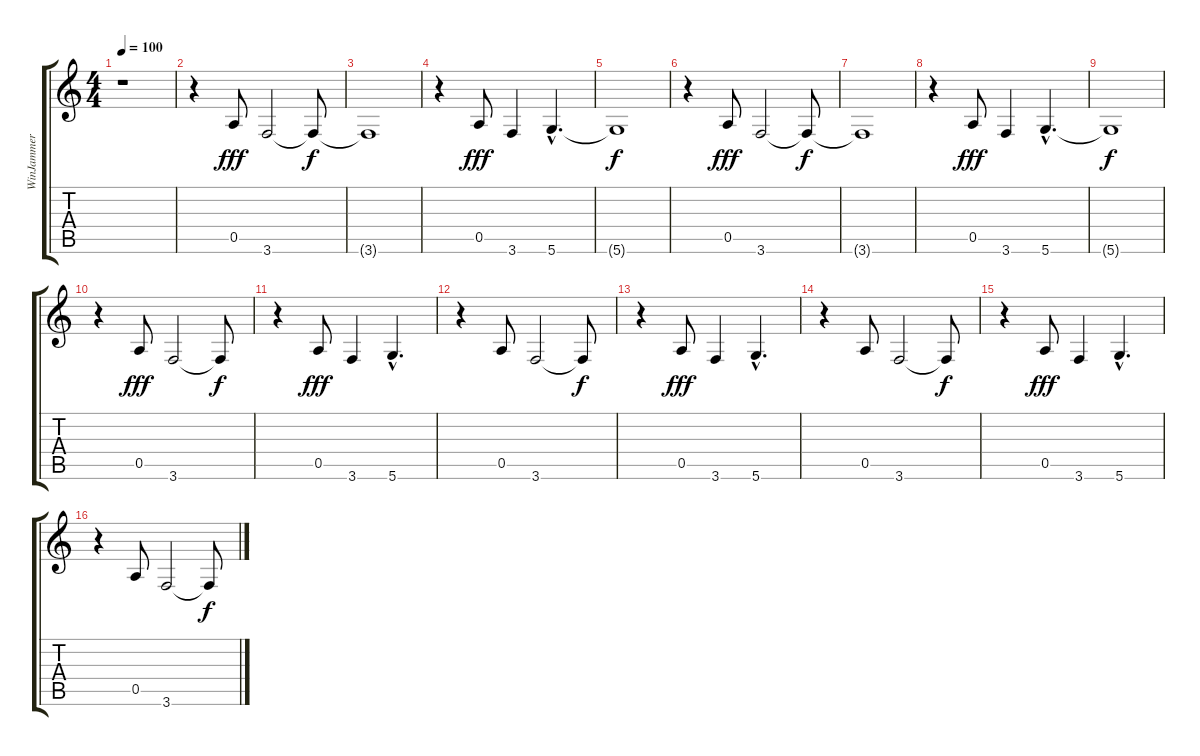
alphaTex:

\track ("WinJammer Demo" "WinJammer ") {instrument electricbasspick}
\staff {score tabs}
\tuning (E4 B3 G3 D3 A2 D2) {hide}
\ts (4 4)
\tempo 100
\clef g2
\ks c
r.1{dy fff instrument electricbasspick} |
r.4 0.5.8 3.6.2 3.6{t}.8{dy f} |
3.6{t}.1 |
r.4 0.5.8{dy fff} 3.6.4 5.6{hac}.4{d} |
5.6{t}.1{dy f} |
r.4 0.5.8{dy fff} 3.6.2 3.6{t}.8{dy f} |
3.6{t}.1 |
r.4 0.5.8{dy fff} 3.6.4 5.6{hac}.4{d} |
5.6{t}.1{dy f} |
r.4 0.5.8{dy fff} 3.6.2 3.6{t}.8{dy f} |
r.4 0.5.8{dy fff} 3.6.4 5.6{hac}.4{d} |
r.4 0.5.8 3.6.2 3.6{t}.8{dy f} |
r.4 0.5.8{dy fff} 3.6.4 5.6{hac}.4{d} |
r.4 0.5.8 3.6.2 3.6{t}.8{dy f} |
r.4 0.5.8{dy fff} 3.6.4 5.6{hac}.4{d} |
r.4 0.5.8 3.6.2 3.6{t}.8{dy f}
